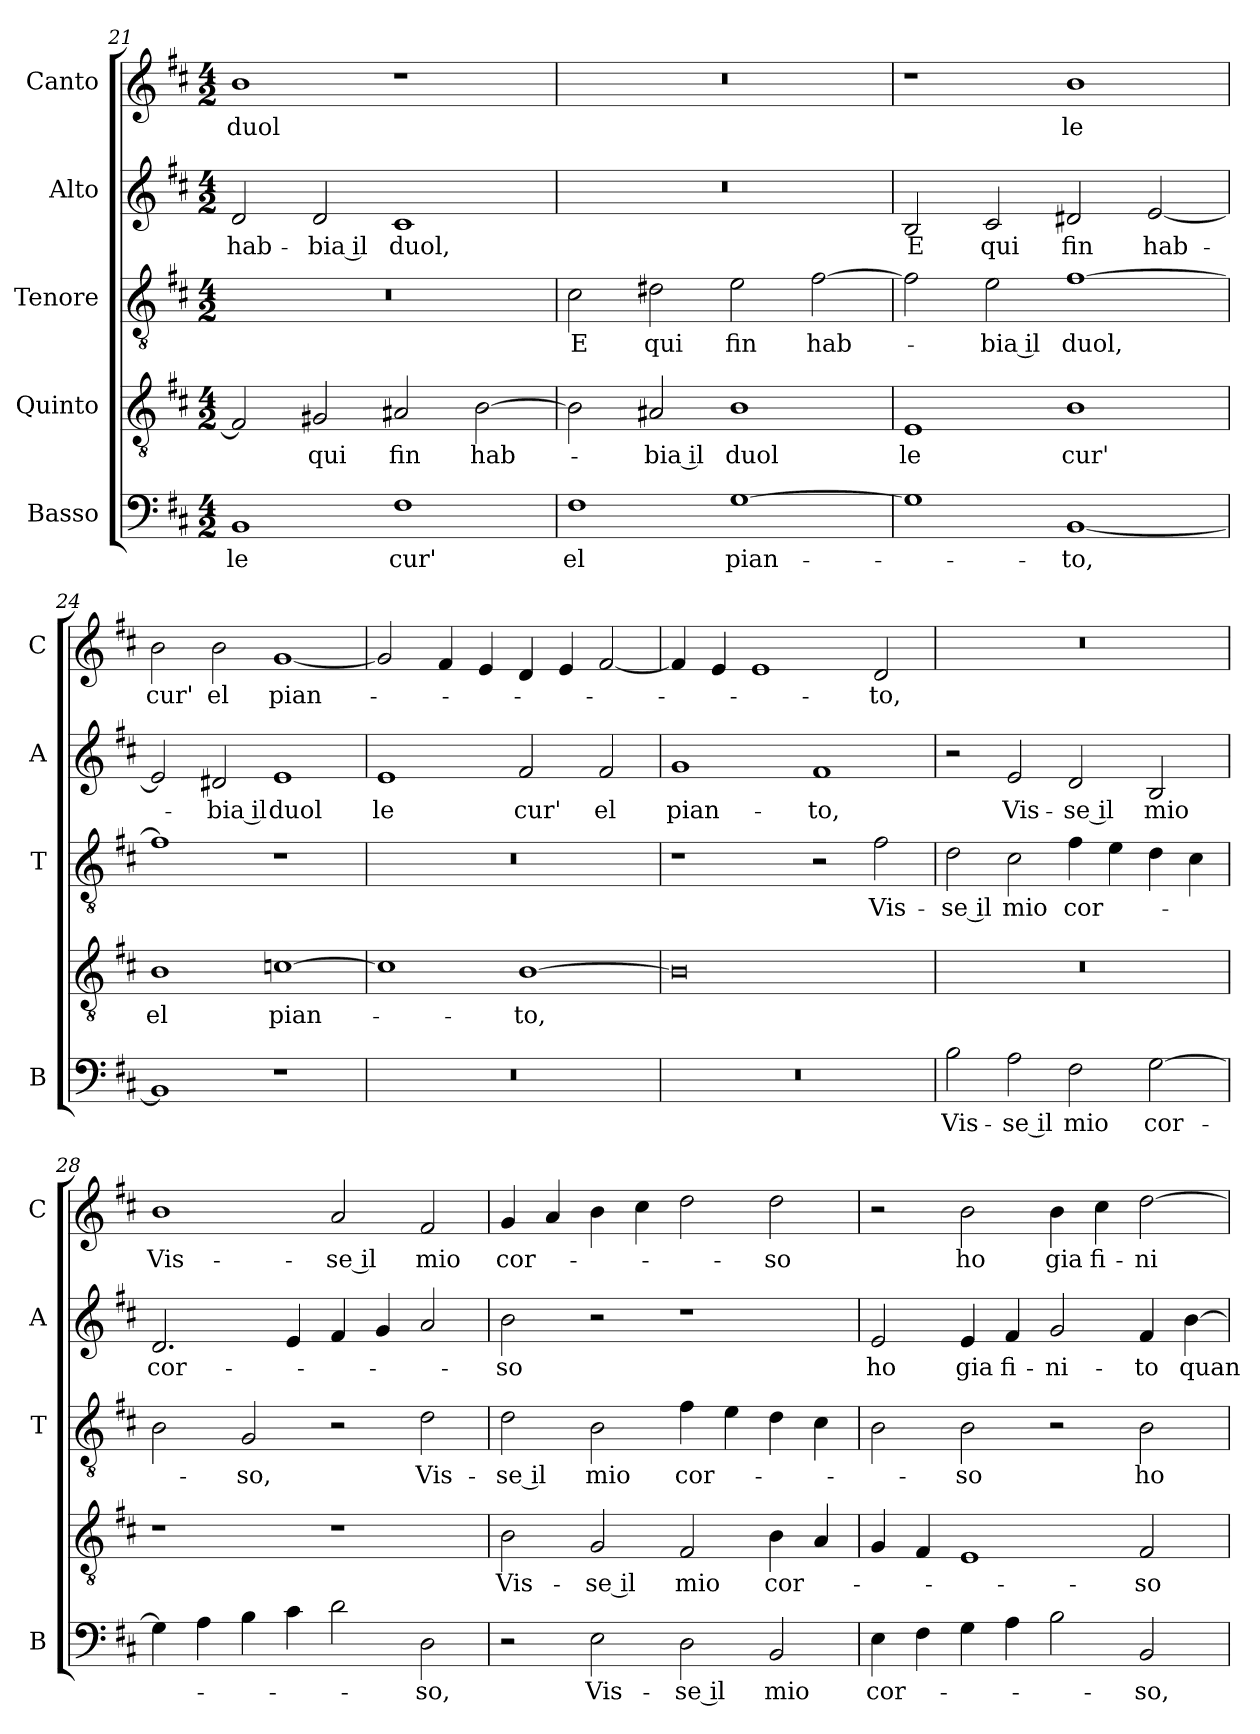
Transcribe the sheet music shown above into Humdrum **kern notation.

**kern	**text	**kern	**text	**kern	**text	**kern	**text	**kern	**text
*part5	*part5	*part4	*part4	*part3	*part3	*part2	*part2	*part1	*part1
*staff5	*staff5	*staff4	*staff4	*staff3	*staff3	*staff2	*staff2	*staff1	*staff1
*I"Basso	*	*I"Quinto	*	*I"Tenore	*	*I"Alto	*	*I"Canto	*
*I'B	*	*	*	*I'T	*	*I'A	*	*I'C	*
*clefF4	*	*clefGv2	*	*clefGv2	*	*clefG2	*	*clefG2	*
*k[f#c#]	*	*k[f#c#]	*	*k[f#c#]	*	*k[f#c#]	*	*k[f#c#]	*
*D:	*	*D:	*	*D:	*	*D:	*	*D:	*
*M4/2	*	*M4/2	*	*M4/2	*	*M4/2	*	*M4/2	*
=21	=21	=21	=21	=21	=21	=21	=21	=21	=21
!	!LO:LY:b	!	!	!	!	!	!LO:LY:b	!	!LO:LY:b
1BB	le	2F#/]	.	0r	.	2d/	hab-	1b	duol
!	!	!	!LO:LY:b	!	!	!	!LO:LY:b	!	!
.	.	2G#X/	qui	.	.	2d/	-bia il	.	.
!	!LO:LY:b	!	!LO:LY:b	!	!	!	!LO:LY:b	!	!
1F#	cur'	2A#X/	fin	.	.	1c#	duol,	1r	.
!	!	!	!LO:LY:b	!	!	!	!	!	!
.	.	[2B\	hab-	.	.	.	.	.	.
=22	=22	=22	=22	=22	=22	=22	=22	=22	=22
!	!LO:LY:b	!	!	!	!LO:LY:b	!	!	!	!
1F#	el	2B\]	.	2c#\	E	0r	.	0r	.
!	!	!	!LO:LY:b	!	!LO:LY:b	!	!	!	!
.	.	2A#X/	-bia il	2d#X\	qui	.	.	.	.
!	!LO:LY:b	!	!LO:LY:b	!	!LO:LY:b	!	!	!	!
[1G	pian-	1B	duol	2e\	fin	.	.	.	.
!	!	!	!	!	!LO:LY:b	!	!	!	!
.	.	.	.	[2f#\	hab-	.	.	.	.
=23	=23	=23	=23	=23	=23	=23	=23	=23	=23
!	!	!	!LO:LY:b	!	!	!	!LO:LY:b	!	!
1G]	.	1E	le	2f#\]	.	2B/	E	1r	.
!	!	!	!	!	!LO:LY:b	!	!LO:LY:b	!	!
.	.	.	.	2e\	-bia il	2c#/	qui	.	.
!	!LO:LY:b	!	!LO:LY:b	!	!LO:LY:b	!	!LO:LY:b	!	!LO:LY:b
[1BB	-to,	1B	cur'	[1f#	duol,	2d#X/	fin	1b	le
!	!	!	!	!	!	!	!LO:LY:b	!	!
.	.	.	.	.	.	[2e/	hab-	.	.
=24	=24	=24	=24	=24	=24	=24	=24	=24	=24
!	!	!	!LO:LY:b	!	!	!	!	!	!LO:LY:b
1BB]	.	1B	el	1f#]	.	2e/]	.	2b\	cur'
!	!	!	!	!	!	!	!LO:LY:b	!	!LO:LY:b
.	.	.	.	.	.	2d#X/	-bia il	2b\	el
!	!	!	!LO:LY:b	!	!	!	!LO:LY:b	!	!LO:LY:b
1r	.	[1cn	pian-	1r	.	1e	duol	[1g	pian-
!!LO:PB:g=z
=25	=25	=25	=25	=25	=25	=25	=25	=25	=25
!	!	!	!	!	!	!	!LO:LY:b	!	!
0r	.	1c]	.	0r	.	1e	le	2g/]	.
.	.	.	.	.	.	.	.	4f#/	.
.	.	.	.	.	.	.	.	4e/	.
!	!	!	!LO:LY:b	!	!	!	!LO:LY:b	!	!
.	.	[1B	-to,	.	.	2f#/	cur'	4d/	.
.	.	.	.	.	.	.	.	4e/	.
!	!	!	!	!	!	!	!LO:LY:b	!	!
.	.	.	.	.	.	2f#/	el	[2f#/	.
=26	=26	=26	=26	=26	=26	=26	=26	=26	=26
!	!	!	!	!	!	!	!LO:LY:b	!	!
0r	.	0B]	.	1r	.	1g	pian-	4f#/]	.
.	.	.	.	.	.	.	.	4e/	.
.	.	.	.	.	.	.	.	1e	.
!	!	!	!	!	!	!	!LO:LY:b	!	!
.	.	.	.	2r	.	1f#	-to,	.	.
!	!	!	!	!	!LO:LY:b	!	!	!	!LO:LY:b
.	.	.	.	2f#\	Vis-	.	.	2d/	-to,
=27	=27	=27	=27	=27	=27	=27	=27	=27	=27
!	!LO:LY:b	!	!	!	!LO:LY:b	!	!	!	!
2B\	Vis-	0r	.	2d\	-se il	2r	.	0r	.
!	!LO:LY:b	!	!	!	!LO:LY:b	!	!LO:LY:b	!	!
2A\	-se il	.	.	2c#\	mio	2e/	Vis-	.	.
!	!LO:LY:b	!	!	!	!LO:LY:b	!	!LO:LY:b	!	!
2F#\	mio	.	.	4f#\	cor-	2d/	-se il	.	.
.	.	.	.	4e\	.	.	.	.	.
!	!LO:LY:b	!	!	!	!	!	!LO:LY:b	!	!
[2G\	cor-	.	.	4d\	.	2B/	mio	.	.
.	.	.	.	4c#\	.	.	.	.	.
=28	=28	=28	=28	=28	=28	=28	=28	=28	=28
!	!	!	!	!	!	!	!LO:LY:b	!	!LO:LY:b
4G\]	.	1r	.	2B\	.	2.d/	cor-	1b	Vis-
4A\	.	.	.	.	.	.	.	.	.
!	!	!	!	!	!LO:LY:b	!	!	!	!
4B\	.	.	.	2G/	-so,	.	.	.	.
4c#\	.	.	.	.	.	4e/	.	.	.
!	!	!	!	!	!	!	!	!	!LO:LY:b
2d\	.	1r	.	2r	.	4f#/	.	2a/	-se il
.	.	.	.	.	.	4g/	.	.	.
!	!LO:LY:b	!	!	!	!LO:LY:b	!	!	!	!LO:LY:b
2D\	-so,	.	.	2d\	Vis-	2a/	.	2f#/	mio
!!LO:LB:g=z
=29	=29	=29	=29	=29	=29	=29	=29	=29	=29
!	!	!	!LO:LY:b	!	!LO:LY:b	!	!LO:LY:b	!	!LO:LY:b
2r	.	2B\	Vis-	2d\	-se il	2b\	-so	4g/	cor-
.	.	.	.	.	.	.	.	4a/	.
!	!LO:LY:b	!	!LO:LY:b	!	!LO:LY:b	!	!	!	!
2E\	Vis-	2G/	-se il	2B\	mio	2r	.	4b\	.
.	.	.	.	.	.	.	.	4cc#\	.
!	!LO:LY:b	!	!LO:LY:b	!	!LO:LY:b	!	!	!	!
2D\	-se il	2F#/	mio	4f#\	cor-	1r	.	2dd\	.
.	.	.	.	4e\	.	.	.	.	.
!	!LO:LY:b	!	!LO:LY:b	!	!	!	!	!	!LO:LY:b
2BB/	mio	4B\	cor-	4d\	.	.	.	2dd\	-so
.	.	4A/	.	4c#\	.	.	.	.	.
=30	=30	=30	=30	=30	=30	=30	=30	=30	=30
!	!LO:LY:b	!	!	!	!	!	!LO:LY:b	!	!
4E\	cor-	4G/	.	2B\	.	2e/	ho	2r	.
4F#\	.	4F#/	.	.	.	.	.	.	.
!	!	!	!	!	!LO:LY:b	!	!LO:LY:b	!	!LO:LY:b
4G\	.	1E	.	2B\	-so	4e/	gia	2b\	ho
!	!	!	!	!	!	!	!LO:LY:b	!	!
4A\	.	.	.	.	.	4f#/	fi-	.	.
!	!	!	!	!	!	!	!LO:LY:b	!	!LO:LY:b
2B\	.	.	.	2r	.	2g/	-ni-	4b\	gia
!	!	!	!	!	!	!	!	!	!LO:LY:b
.	.	.	.	.	.	.	.	4cc#\	fi-
!	!LO:LY:b	!	!LO:LY:b	!	!LO:LY:b	!	!LO:LY:b	!	!LO:LY:b
2BB/	-so,	2F#/	-so	2B\	ho	4f#/	-to	[2dd\	-ni-
!	!	!	!	!	!	!	!LO:LY:b	!	!
.	.	.	.	.	.	[4b\	quan-	.	.
=	=	=	=	=	=	=	=	=	=
*-	*-	*-	*-	*-	*-	*-	*-	*-	*-
